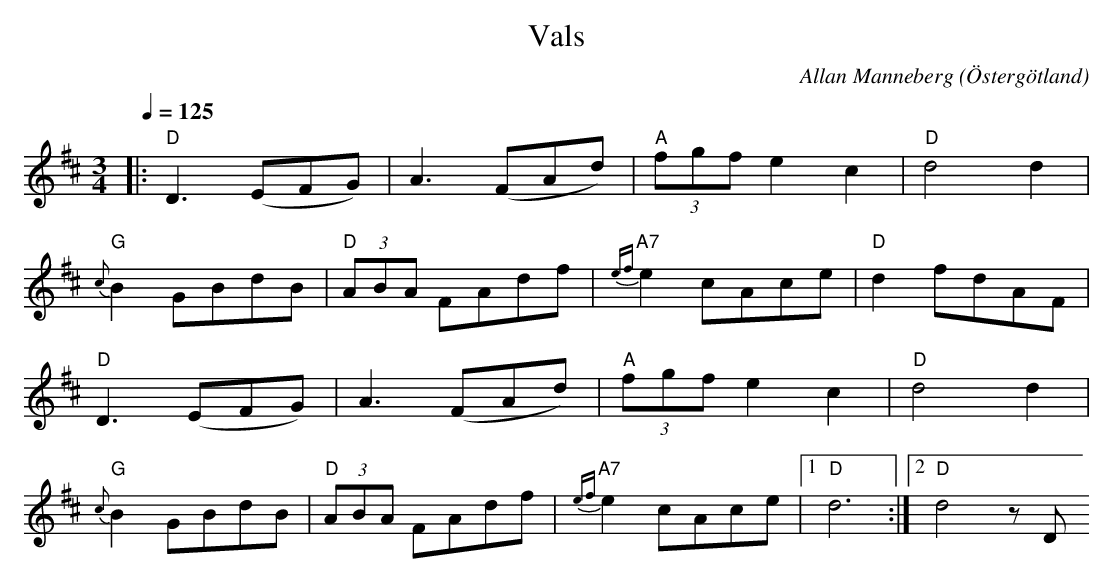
X:1
T:Vals
O:Östergötland
C:Allan Manneberg
Q:1/4=125
M: 3/4
L: 1/8
K: D
|: "D"D3(EFG) | A3(FAd) |"A" (3fgf e2 c2|"D" d4 d2|
"G" {c}B2 GBdB| "D" (3ABA FAdf | "A7" {ef}e2 cAce|"D" d2 fdAF|
"D"D3(EFG) | A3(FAd) |"A" (3fgf e2 c2|"D" d4 d2|
"G" {c}B2 GBdB| "D" (3ABA FAdf | "A7" {ef}e2 cAce|1"D" d6 :|2 "D" d4 z D
|:
